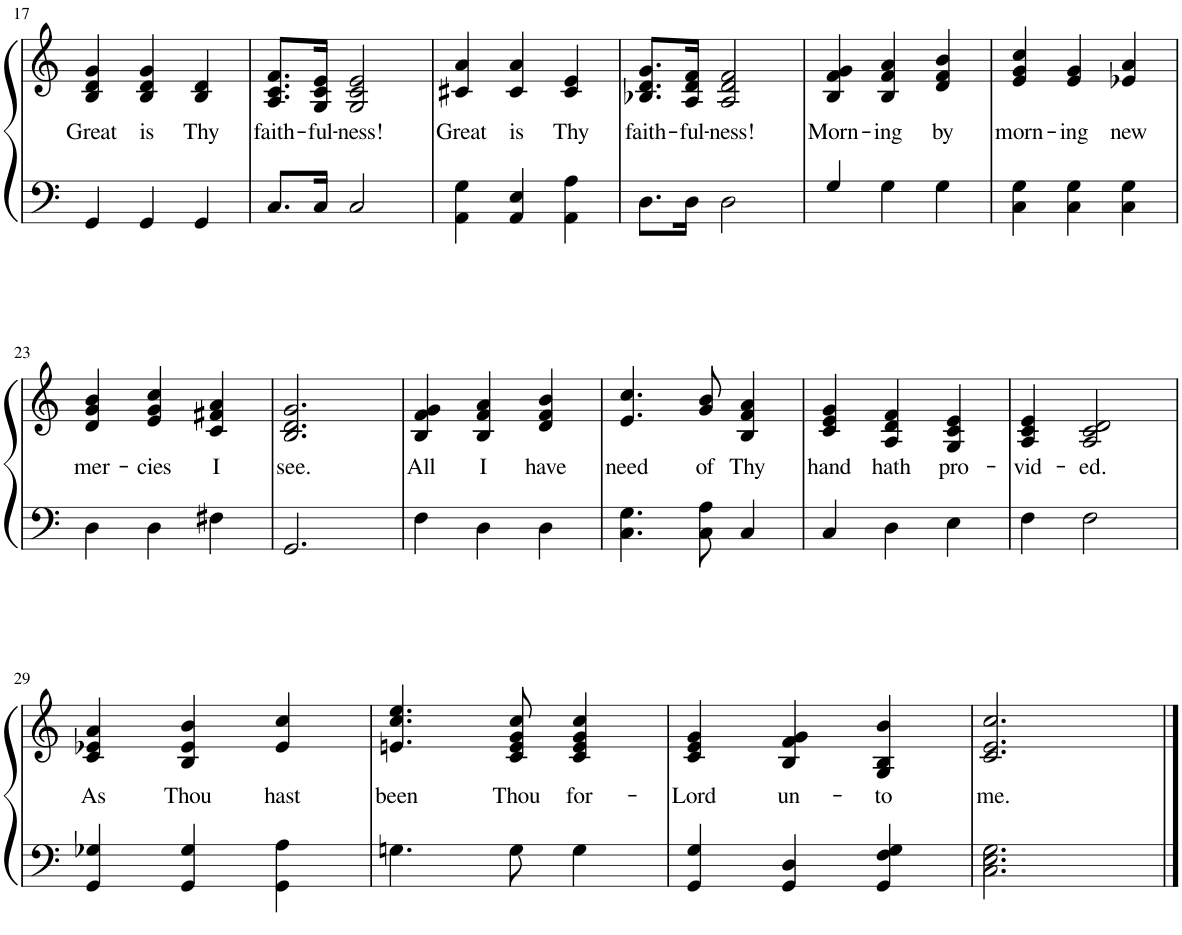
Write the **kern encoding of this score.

**kern	**kern	**text
*part1	*part1	*part1
*staff2	*staff1	*staff1
*I"Piano	*	*
*I'Pno.	*	*
!!LO:PB:g=z
*clefF4	*clefG2	*
*k[]	*k[]	*
*M3/4	*M3/4	*
=17	=17	=17
!	!	!LO:LY:b
4GG/	4B/ 4d/ 4g/	Great
!	!	!LO:LY:b
4GG/	4B/ 4d/ 4g/	is
!	!	!LO:LY:b
4GG/	4B/ 4d/	Thy
=18	=18	=18
!	!	!LO:LY:b
8.C/L	8.A/ 8.c/ 8.f/L	faith-
!	!	!LO:LY:b
16C/Jk	16G/ 16c/ 16e/Jk	-ful-
!	!	!LO:LY:b
2C/	2G/ 2c/ 2e/	-ness!
=19	=19	=19
!	!	!LO:LY:b
4AA\ 4G\	4c#X/ 4a/	Great
!	!	!LO:LY:b
4AA/ 4E/	4c#/ 4a/	is
!	!	!LO:LY:b
4AA\ 4A\	4c#/ 4e/	Thy
=20	=20	=20
!	!	!LO:LY:b
8.D\L	8.B-X/ 8.d/ 8.g/L	faith-
!	!	!LO:LY:b
16D\Jk	16A/ 16d/ 16f/Jk	-ful-
!	!	!LO:LY:b
2D\	2A/ 2d/ 2f/	-ness!
=21	=21	=21
!	!	!LO:LY:b
4G/	4B/ 4f/ 4g/	Morn-
!	!	!LO:LY:b
4G\	4B/ 4f/ 4a/	-ing
!	!	!LO:LY:b
4G\	4d/ 4f/ 4b/	by
=22	=22	=22
!	!	!LO:LY:b
4C\ 4G\	4e/ 4g/ 4cc/	morn-
!	!	!LO:LY:b
4C\ 4G\	4e/ 4g/	-ing
!	!	!LO:LY:b
4C\ 4G\	4e-X/ 4a/	new
!!LO:LB:g=z
=23	=23	=23
!	!	!LO:LY:b
4D\	4d/ 4g/ 4b/	mer-
!	!	!LO:LY:b
4D\	4e/ 4g/ 4cc/	-cies
!	!	!LO:LY:b
4F#X\	4c/ 4f#X/ 4a/	I
=24	=24	=24
!	!	!LO:LY:b
2.GG/	2.B/ 2.d/ 2.g/	see.
=25	=25	=25
!	!	!LO:LY:b
4F\	4B/ 4f/ 4g/	All
!	!	!LO:LY:b
4D\	4B/ 4f/ 4a/	I
!	!	!LO:LY:b
4D\	4d/ 4f/ 4b/	have
=26	=26	=26
!	!	!LO:LY:b
4.C\ 4.G\	4.e/ 4.cc/	need
!	!	!LO:LY:b
8C\ 8A\	8g/ 8b/	of
!	!	!LO:LY:b
4C/	4B/ 4f/ 4a/	Thy
=27	=27	=27
!	!	!LO:LY:b
4C/	4c/ 4e/ 4g/	hand
!	!	!LO:LY:b
4D\	4A/ 4d/ 4f/	hath
!	!	!LO:LY:b
4E\	4G/ 4c/ 4e/	pro-
=28	=28	=28
!	!	!LO:LY:b
4F\	4A/ 4c/ 4e/	-vid-
!	!	!LO:LY:b
2F\	2A/ 2c/ 2d/	-ed.
!!LO:LB:g=z
=29	=29	=29
!	!	!LO:LY:b
4GG/ 4G-X/	4c/ 4e-X/ 4a/	As
!	!	!LO:LY:b
4GG/ 4G-/	4B/ 4e-/ 4b/	Thou
!	!	!LO:LY:b
4GG\ 4A\	4e-/ 4cc/	hast
=30	=30	=30
!	!	!LO:LY:b
4.Gn\	4.en/ 4.cc/ 4.ee/	been
!	!	!LO:LY:b
8G\	8c/ 8e/ 8g/ 8cc/	Thou
!	!	!LO:LY:b
4G\	4c/ 4e/ 4g/ 4cc/	for-
=31	=31	=31
!	!	!LO:LY:b
4GG/ 4G/	4c/ 4e/ 4g/	Lord
!	!	!LO:LY:b
4GG/ 4D/	4B/ 4f/ 4g/	un-
!	!	!LO:LY:b
4GG/ 4F/ 4G/	4G/ 4B/ 4b/	-to
=32	=32	=32
!	!	!LO:LY:b
2.C\ 2.E\ 2.G\	2.c/ 2.e/ 2.cc/	me.
==	==	==
*-	*-	*-
